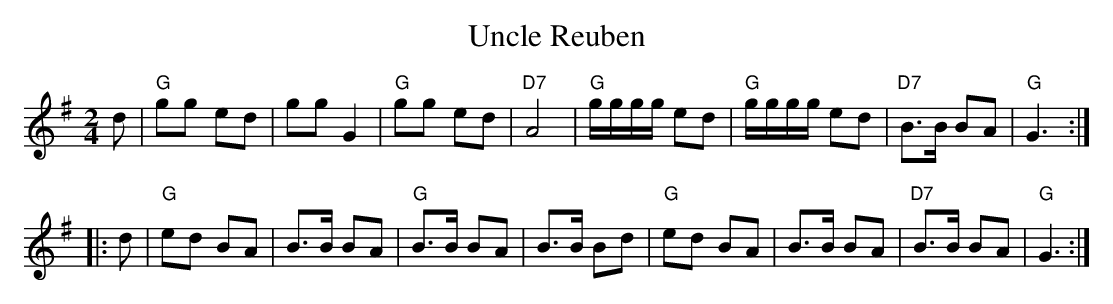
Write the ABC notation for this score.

X:1
T:Uncle Reuben
M:2/4
L:1/4
K:G
d/2|"G"g/2g/2 e/2d/2|g/2g/2 G|"G"g/2g/2 e/2d/2|"D7"A2|"G"g/4g/4g/4g/4 e/2d/2|\
"G"g/4g/4g/4g/4 e/2d/2|"D7"B3/4B/4 B/2A/2|"G"G3/2:|
|:d/2|"G"e/2d/2 B/2A/2|B3/4B/4 B/2A/2|"G"B3/4B/4 B/2A/2|B3/4B/4 B/2d/2|\
"G"e/2d/2 B/2A/2|B3/4B/4 B/2A/2|"D7"B3/4B/4 B/2A/2|"G"G3/2:|
